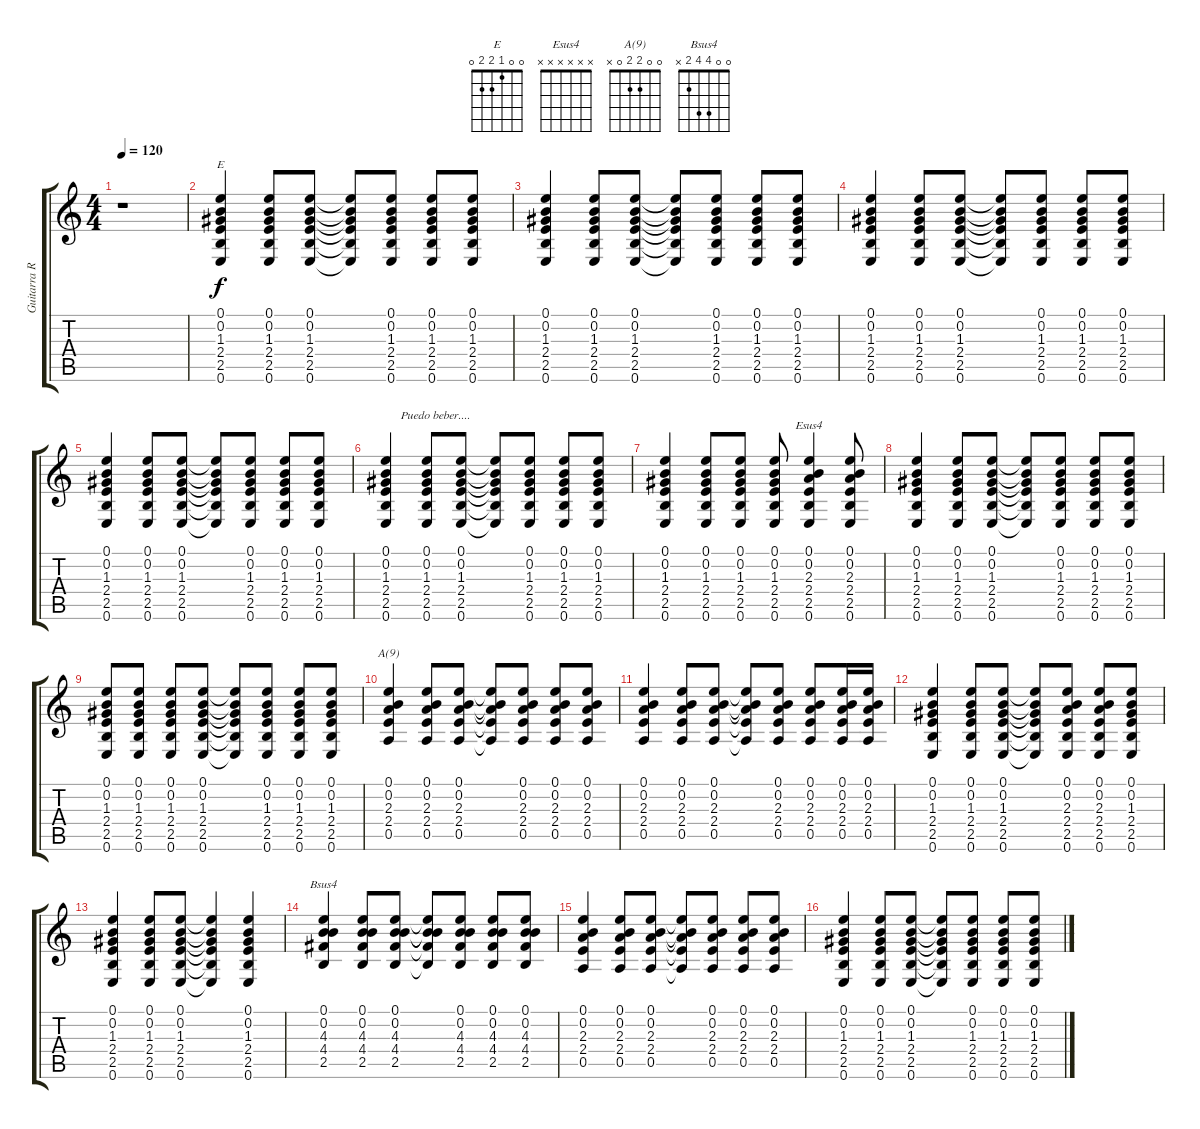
\track ("Guitarra Rítimica" "Guitarra R") {instrument acousticguitarsteel}
\staff {score tabs}
\tuning (E4 B3 G3 D3 A2 E2) {hide}
\chord ("E" 0 0 1 2 2 0)
\chord ("Esus4" x x x x x x) {firstfret 0}
\chord ("A(9)" 0 0 2 2 0 x)
\chord ("Bsus4" 0 0 4 4 2 x)
\ts (4 4)
\tempo 120
\clef g2
\ks c
r.1{dy f instrument acousticguitarsteel} |
(0.1 0.2 1.3 2.4 2.5 0.6).4{ch "E"} (0.1 0.2 1.3 2.4 2.5 0.6).8 (0.1 0.2 1.3 2.4 2.5 0.6).8 (0.1{t} 0.2{t} 1.3{t} 2.4{t} 2.5{t} 0.6{t}).8 (0.1 0.2 1.3 2.4 2.5 0.6).8 (0.1 0.2 1.3 2.4 2.5 0.6).8 (0.1 0.2 1.3 2.4 2.5 0.6).8 |
(0.1 0.2 1.3 2.4 2.5 0.6).4 (0.1 0.2 1.3 2.4 2.5 0.6).8 (0.1 0.2 1.3 2.4 2.5 0.6).8 (0.1{t} 0.2{t} 1.3{t} 2.4{t} 2.5{t} 0.6{t}).8 (0.1 0.2 1.3 2.4 2.5 0.6).8 (0.1 0.2 1.3 2.4 2.5 0.6).8 (0.1 0.2 1.3 2.4 2.5 0.6).8 |
(0.1 0.2 1.3 2.4 2.5 0.6).4 (0.1 0.2 1.3 2.4 2.5 0.6).8 (0.1 0.2 1.3 2.4 2.5 0.6).8 (0.1{t} 0.2{t} 1.3{t} 2.4{t} 2.5{t} 0.6{t}).8 (0.1 0.2 1.3 2.4 2.5 0.6).8 (0.1 0.2 1.3 2.4 2.5 0.6).8 (0.1 0.2 1.3 2.4 2.5 0.6).8 |
(0.1 0.2 1.3 2.4 2.5 0.6).4 (0.1 0.2 1.3 2.4 2.5 0.6).8 (0.1 0.2 1.3 2.4 2.5 0.6).8 (0.1{t} 0.2{t} 1.3{t} 2.4{t} 2.5{t} 0.6{t}).8 (0.1 0.2 1.3 2.4 2.5 0.6).8 (0.1 0.2 1.3 2.4 2.5 0.6).8 (0.1 0.2 1.3 2.4 2.5 0.6).8 |
(0.1 0.2 1.3 2.4 2.5 0.6).4{txt "     Puedo beber...."} (0.1 0.2 1.3 2.4 2.5 0.6).8 (0.1 0.2 1.3 2.4 2.5 0.6).8 (0.1{t} 0.2{t} 1.3{t} 2.4{t} 2.5{t} 0.6{t}).8 (0.1 0.2 1.3 2.4 2.5 0.6).8 (0.1 0.2 1.3 2.4 2.5 0.6).8 (0.1 0.2 1.3 2.4 2.5 0.6).8 |
(0.1 0.2 1.3 2.4 2.5 0.6).4 (0.1 0.2 1.3 2.4 2.5 0.6).8 (0.1 0.2 1.3 2.4 2.5 0.6).8 (0.1 0.2 1.3 2.4 2.5 0.6).8 (0.1 0.2 2.3 2.4 2.5 0.6).4{ch "Esus4"} (0.1 0.2 2.3 2.4 2.5 0.6).8 |
(0.1 0.2 1.3 2.4 2.5 0.6).4 (0.1 0.2 1.3 2.4 2.5 0.6).8 (0.1 0.2 1.3 2.4 2.5 0.6).8 (0.1{t} 0.2{t} 1.3{t} 2.4{t} 2.5{t} 0.6{t}).8 (0.1 0.2 1.3 2.4 2.5 0.6).8 (0.1 0.2 1.3 2.4 2.5 0.6).8 (0.1 0.2 1.3 2.4 2.5 0.6).8 |
(0.1 0.2 1.3 2.4 2.5 0.6).8 (0.1 0.2 1.3 2.4 2.5 0.6).8 (0.1 0.2 1.3 2.4 2.5 0.6).8 (0.1 0.2 1.3 2.4 2.5 0.6).8 (0.1{t} 0.2{t} 1.3{t} 2.4{t} 2.5{t} 0.6{t}).8 (0.1 0.2 1.3 2.4 2.5 0.6).8 (0.1 0.2 1.3 2.4 2.5 0.6).8 (0.1 0.2 1.3 2.4 2.5 0.6).8 |
(0.1 0.2 2.3 2.4 0.5).4{ch "A(9)"} (0.1 0.2 2.3 2.4 0.5).8 (0.1 0.2 2.3 2.4 0.5).8 (0.1{t} 0.2{t} 2.3{t} 2.4{t} 0.5{t}).8 (0.1 0.2 2.3 2.4 0.5).8 (0.1 0.2 2.3 2.4 0.5).8 (0.1 0.2 2.3 2.4 0.5).8 |
(0.1 0.2 2.3 2.4 0.5).4 (0.1 0.2 2.3 2.4 0.5).8 (0.1 0.2 2.3 2.4 0.5).8 (0.1{t} 0.2{t} 2.3{t} 2.4{t} 0.5{t}).8 (0.1 0.2 2.3 2.4 0.5).8 (0.1 0.2 2.3 2.4 0.5).8 (0.1 0.2 2.3 2.4 0.5).16 (0.1 0.2 2.3 2.4 0.5).16 |
(0.1 0.2 1.3 2.4 2.5 0.6).4 (0.1 0.2 1.3 2.4 2.5 0.6).8 (0.1 0.2 1.3 2.4 2.5 0.6).8 (0.1{t} 0.2{t} 1.3{t} 2.4{t} 2.5{t} 0.6{t}).8 (0.1 0.2 2.3 2.4 2.5 0.6).8 (0.1 0.2 2.3 2.4 2.5 0.6).8 (0.1 0.2 1.3 2.4 2.5 0.6).8 |
(0.1 0.2 1.3 2.4 2.5 0.6).4 (0.1 0.2 1.3 2.4 2.5 0.6).8 (0.1 0.2 1.3 2.4 2.5 0.6).8 (0.1{t} 0.2{t} 1.3{t} 2.4{t} 2.5{t} 0.6{t}).4 (0.1 0.2 1.3 2.4 2.5 0.6).4 |
(0.1 0.2 4.3 4.4 2.5).4{ch "Bsus4"} (0.1 0.2 4.3 4.4 2.5).8 (0.1 0.2 4.3 4.4 2.5).8 (0.1{t} 0.2{t} 4.3{t} 4.4{t} 2.5{t}).8 (0.1 0.2 4.3 4.4 2.5).8 (0.1 0.2 4.3 4.4 2.5).8 (0.1 0.2 4.3 4.4 2.5).8 |
(0.1 0.2 2.3 2.4 0.5).4 (0.1 0.2 2.3 2.4 0.5).8 (0.1 0.2 2.3 2.4 0.5).8 (0.1{t} 0.2{t} 2.3{t} 2.4{t} 0.5{t}).8 (0.1 0.2 2.3 2.4 0.5).8 (0.1 0.2 2.3 2.4 0.5).8 (0.1 0.2 2.3 2.4 0.5).8 |
(0.1 0.2 1.3 2.4 2.5 0.6).4 (0.1 0.2 1.3 2.4 2.5 0.6).8 (0.1 0.2 1.3 2.4 2.5 0.6).8 (0.1{t} 0.2{t} 1.3{t} 2.4{t} 2.5{t} 0.6{t}).8 (0.1 0.2 1.3 2.4 2.5 0.6).8 (0.1 0.2 1.3 2.4 2.5 0.6).8 (0.1 0.2 1.3 2.4 2.5 0.6).8
